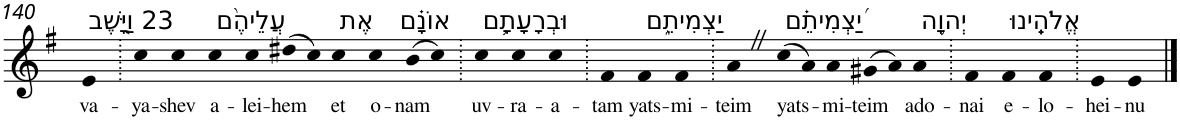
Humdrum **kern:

**kern	**text
*part1	*part1
*staff1	*staff1
*I"Piano	*
*I'Pno	*
!!LO:PB:g=z
*clefG2	*
*k[f#]	*
*G:	*
=140	=140
!LO:TX:a:t=23 וַיָּ֤שֶׁב	!
!	!LO:LY:b
4e	va-
=141.	=141.
!	!LO:LY:b
4cc	-ya-
!	!LO:LY:b
4cc	-shev
!LO:TX:a:t=עֲלֵיהֶ֨ם	!
!	!LO:LY:b
4cc	a-
!	!LO:LY:b
4cc	-lei-
!	!LO:LY:b
(>8dd#X	-hem
8cc)	.
!LO:TX:a:t=אֶת	!
!	!LO:LY:b
4cc	et
!LO:TX:a:t=אוֹנָ֗ם	!
!	!LO:LY:b
4cc	o-
!	!LO:LY:b
(>8b	-nam
8cc)	.
=142.	=142.
!LO:TX:a:t=וּבְרָעָתָ֥ם	!
!	!LO:LY:b
4cc	uv-
!	!LO:LY:b
4cc	-ra-
!	!LO:LY:b
4cc	-a-
=143.	=143.
!	!LO:LY:b
4f#	-tam
!LO:TX:a:t=יַצְמִיתֵ֑ם	!
!	!LO:LY:b
4f#	yats-
!	!LO:LY:b
4f#	-mi-
=144.	=144.
!	!LO:LY:b
4aZ	-teim
!LO:TX:a:t=יַ֝צְמִיתֵ֗ם	!
!	!LO:LY:b
(>8cc	yats-
8a)	.
!	!LO:LY:b
4a	-mi-
!	!LO:LY:b
(>8g#X	-teim
8a)	.
!LO:TX:a:t=יְהוָ֥ה	!
!	!LO:LY:b
4a	ado-
=145.	=145.
!	!LO:LY:b
4f#	-nai
!LO:TX:a:t=אֱלֹהֵֽינוּ	!
!	!LO:LY:b
4f#	e-
!	!LO:LY:b
4f#	-lo-
=146.	=146.
!	!LO:LY:b
4e	-hei-
!	!LO:LY:b
4e	-nu
==	==
*-	*-
